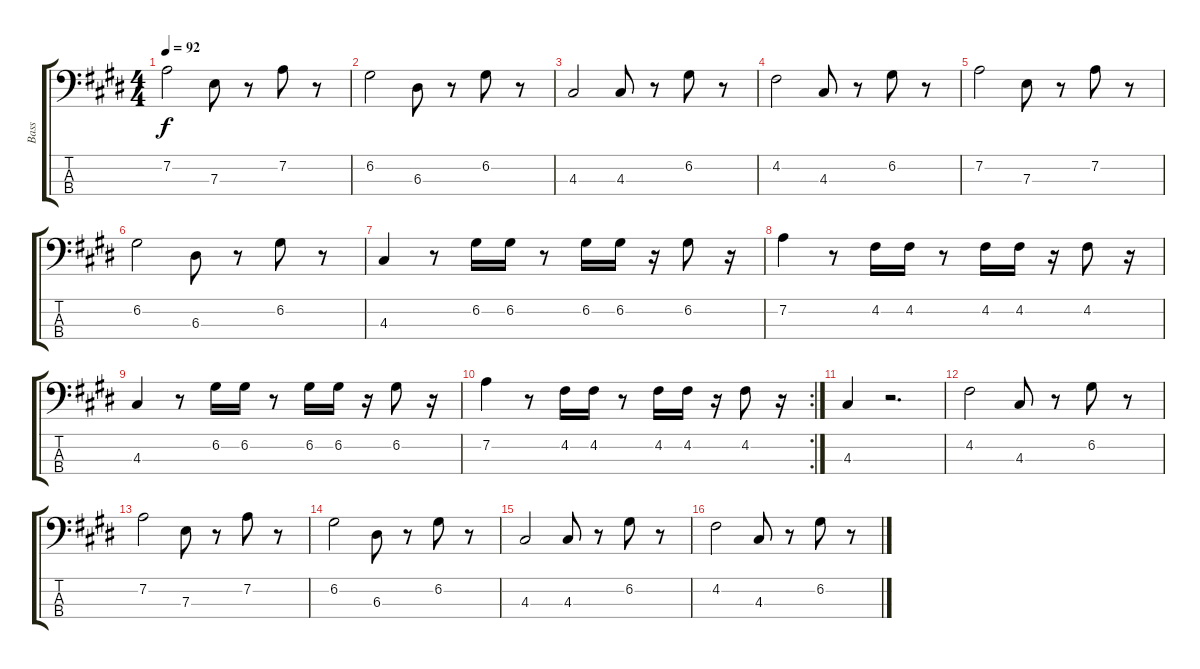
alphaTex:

\track ("Bass" "Bass") {instrument electricbassfinger}
\staff {score tabs}
\tuning (G2 D2 A1 E1) {hide}
\ts (4 4)
\tempo 92
\clef f4
\ks e
7.2.2{dy f} 7.3.8 r.8 7.2.8 r.8 |
6.2.2 6.3.8 r.8 6.2.8 r.8 |
4.3.2 4.3.8 r.8 6.2.8 r.8 |
4.2.2 4.3.8 r.8 6.2.8 r.8 |
7.2.2 7.3.8 r.8 7.2.8 r.8 |
6.2.2 6.3.8 r.8 6.2.8 r.8 |
4.3.4 r.8 6.2.16 6.2.16 r.8 6.2.16 6.2.16 r.16 6.2.8 r.16 |
7.2.4 r.8 4.2.16 4.2.16 r.8 4.2.16 4.2.16 r.16 4.2.8 r.16 |
4.3.4 r.8 6.2.16 6.2.16 r.8 6.2.16 6.2.16 r.16 6.2.8 r.16 |
\rc 2
7.2.4 r.8 4.2.16 4.2.16 r.8 4.2.16 4.2.16 r.16 4.2.8 r.16 |
4.3.4 r.2{d} |
4.2.2 4.3.8 r.8 6.2.8 r.8 |
7.2.2 7.3.8 r.8 7.2.8 r.8 |
6.2.2 6.3.8 r.8 6.2.8 r.8 |
4.3.2 4.3.8 r.8 6.2.8 r.8 |
4.2.2 4.3.8 r.8 6.2.8 r.8
